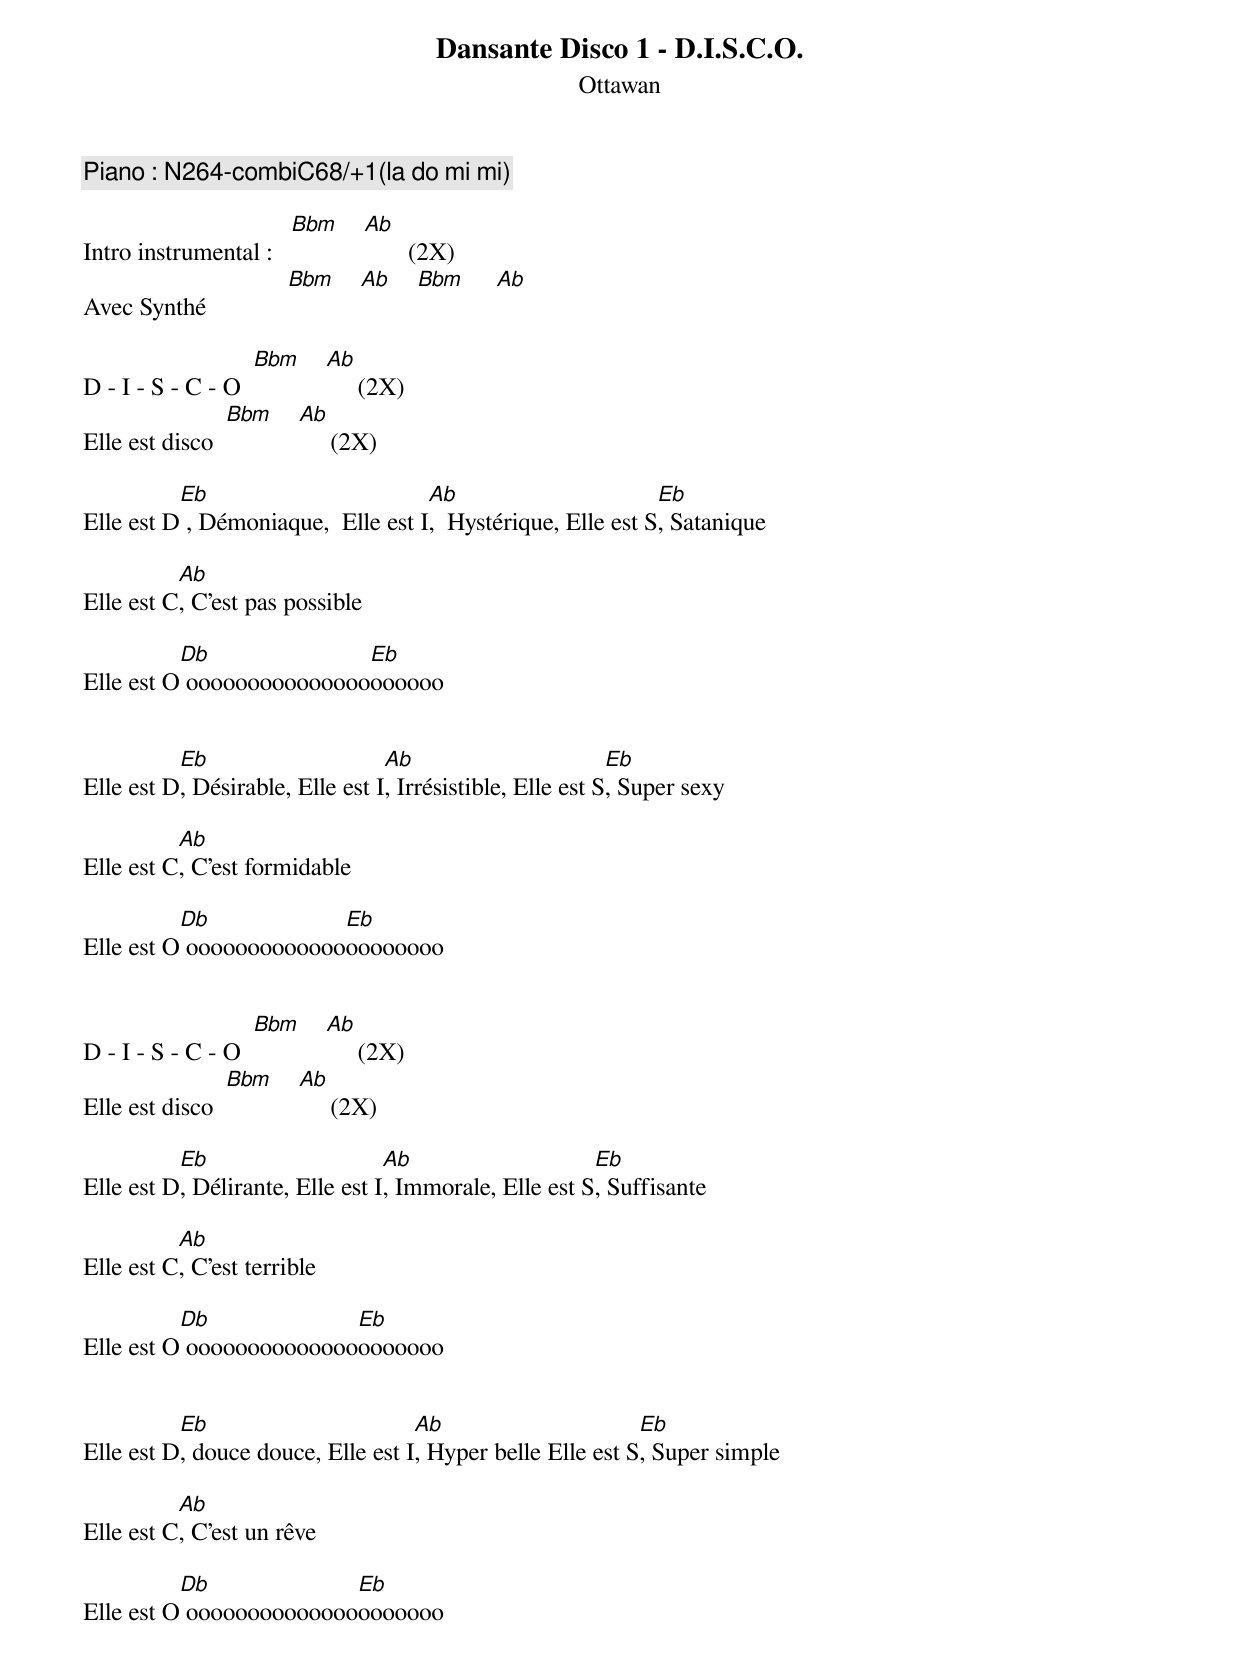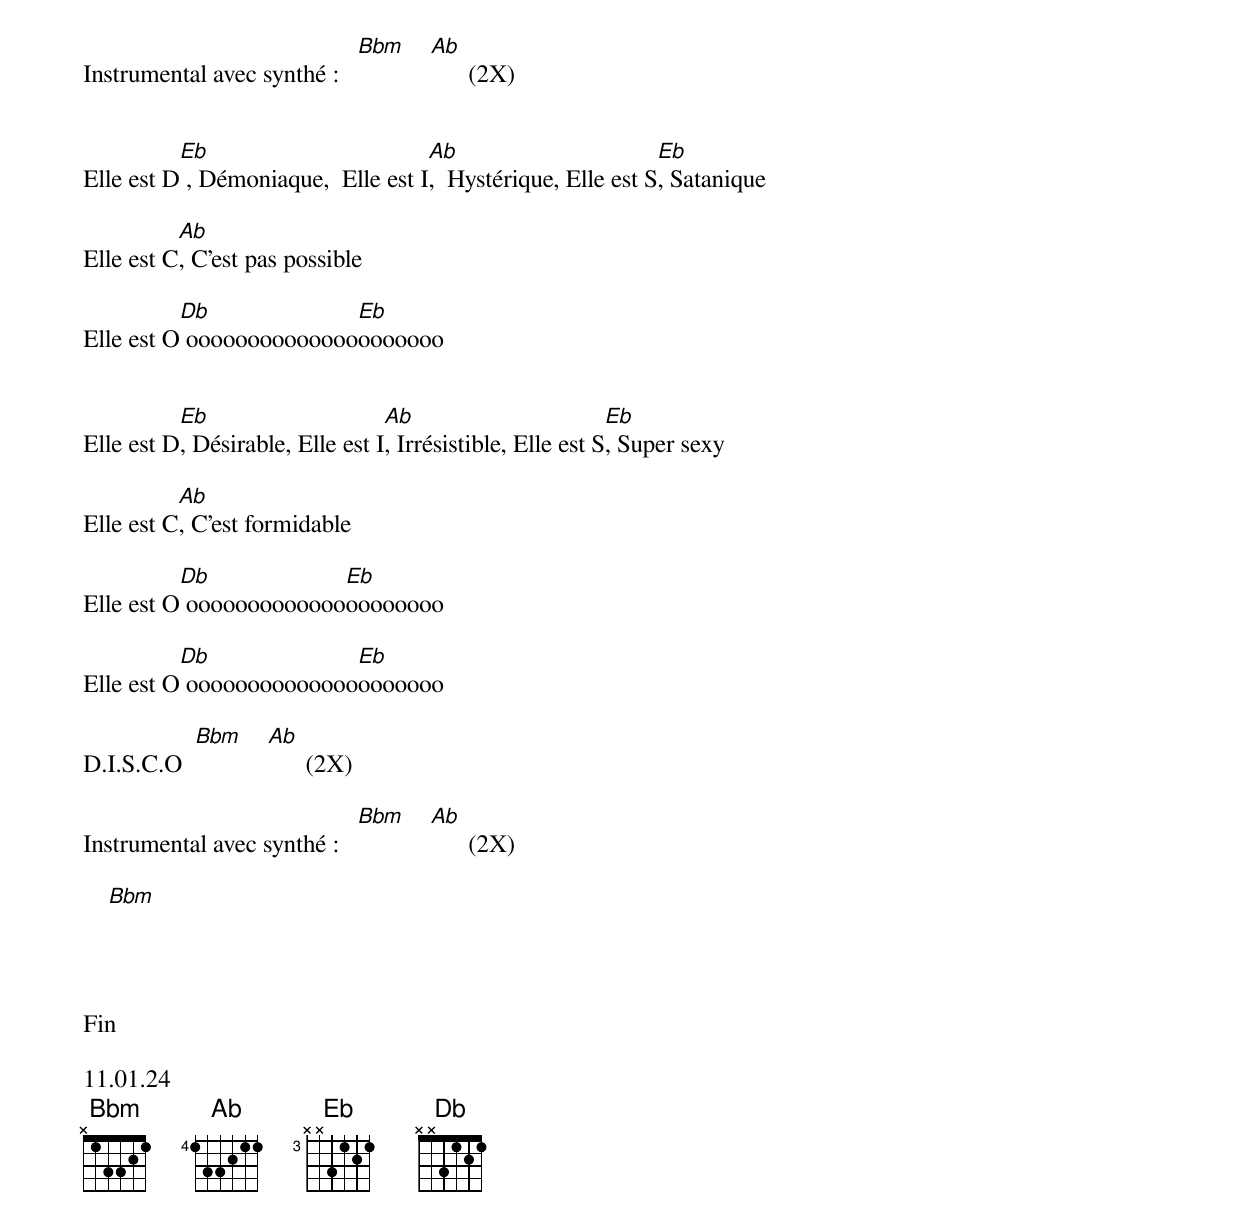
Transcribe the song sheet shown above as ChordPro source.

{title: Dansante Disco 1 - D.I.S.C.O.}
{subtitle: Ottawan}
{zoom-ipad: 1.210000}
{c:Piano : N264-combiC68/+1(la do mi mi)}

Intro instrumental :  	[Bbm]    [Ab]       (2X)
Avec Synthé	            [Bbm]    [Ab]    [Bbm]     [Ab]

D - I - S - C - O		[Bbm]    [Ab]     (2X)
Elle est disco		[Bbm]    [Ab]     (2X)

Elle est D[Eb] , Démoniaque,  Elle est I[Ab],  Hystérique, Elle est S[Eb], Satanique

Elle est C[Ab], C'est pas possible

Elle est O[Db] ooooooooooooooo[Eb]oooooo


Elle est D[Eb], Désirable, Elle est I[Ab], Irrésistible, Elle est S[Eb], Super sexy

Elle est C[Ab], C'est formidable

Elle est O[Db] ooooooooooooo[Eb]oooooooo


D - I - S - C - O		[Bbm]    [Ab]     (2X)
Elle est disco		[Bbm]    [Ab]     (2X)

Elle est D[Eb], Délirante, Elle est I[Ab], Immorale, Elle est S[Eb], Suffisante

Elle est C[Ab], C'est terrible

Elle est O[Db] oooooooooooooo[Eb]ooooooo


Elle est D[Eb], douce douce, Elle est I[Ab], Hyper belle Elle est S[Eb], Super simple

Elle est C[Ab], C'est un rêve

Elle est O[Db] oooooooooooooo[Eb]ooooooo


Instrumental avec synthé :   [Bbm]    [Ab]      (2X)


Elle est D[Eb] , Démoniaque,  Elle est I[Ab],  Hystérique, Elle est S[Eb], Satanique

Elle est C[Ab], C'est pas possible

Elle est O[Db] oooooooooooooo[Eb]ooooooo


Elle est D[Eb], Désirable, Elle est I[Ab], Irrésistible, Elle est S[Eb], Super sexy

Elle est C[Ab], C'est formidable

Elle est O[Db] ooooooooooooo[Eb]oooooooo

Elle est O[Db] oooooooooooooo[Eb]ooooooo

D.I.S.C.O		[Bbm]    [Ab]      (2X)

Instrumental avec synthé :   [Bbm]    [Ab]      (2X)

    [Bbm]




Fin

11.01.24
